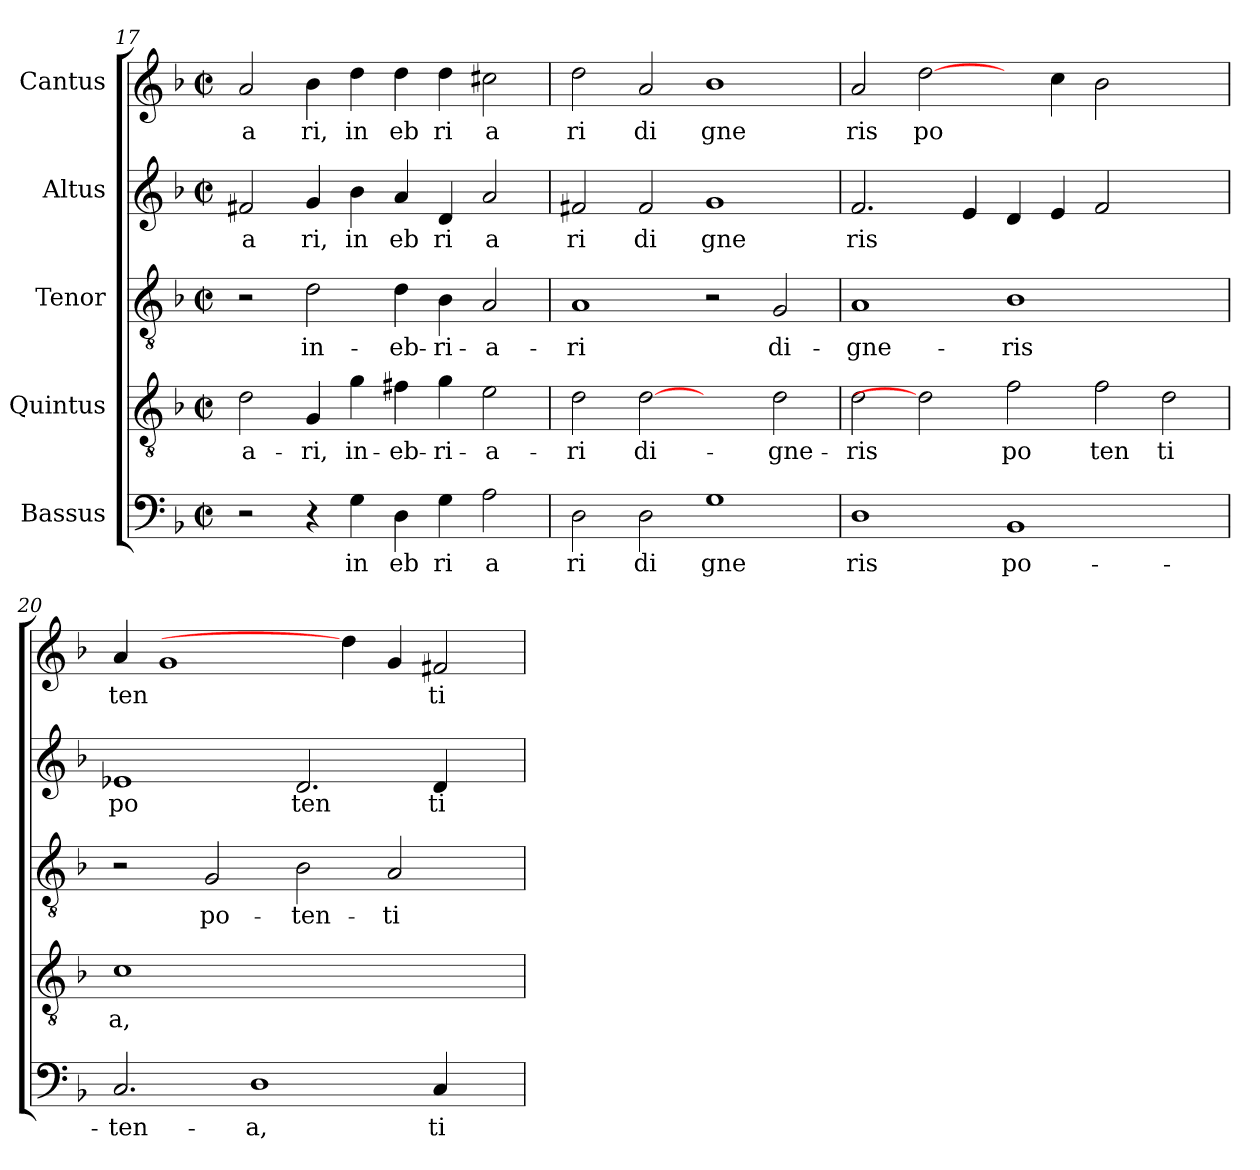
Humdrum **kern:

**kern	**text	**kern	**text	**kern	**text	**kern	**text	**kern	**text
*part5	*part5	*part4	*part4	*part3	*part3	*part2	*part2	*part1	*part1
*staff5	*staff5	*staff4	*staff4	*staff3	*staff3	*staff2	*staff2	*staff1	*staff1
*I"Bassus	*	*I"Quintus	*	*I"Tenor	*	*I"Altus	*	*I"Cantus	*
*clefF4	*	*clefGv2	*	*clefGv2	*	*clefG2	*	*clefG2	*
*k[b-]	*	*k[b-]	*	*k[b-]	*	*k[b-]	*	*k[b-]	*
*F:	*	*F:	*	*F:	*	*F:	*	*F:	*
*M2/2	*	*M2/2	*	*M2/2	*	*M2/2	*	*M2/2	*
*met(c|)	*	*met(c|)	*	*met(c|)	*	*met(c|)	*	*met(c|)	*
=17	=17	=17	=17	=17	=17	=17	=17	=17	=17
!	!	!	!LO:LY:b:cj	!	!	!	!LO:LY:b:cj	!	!LO:LY:b:cj
2r	.	2d\	-a-	2r	.	2f#X/	a	2a/	a
!	!	!	!LO:LY:b:cj	!	!LO:LY:b:cj	!	!LO:LY:b:cj	!	!LO:LY:b:cj
4r	.	4G/	-ri,	2d\	in-	4g/	ri,	4b-\	ri,
!	!LO:LY:b:cj	!	!LO:LY:b:cj	!	!	!	!LO:LY:b:cj	!	!LO:LY:b:cj
4G\	in	4g\	in-	.	.	4b-\	in	4dd\	in
!	!LO:LY:b:cj	!	!LO:LY:b:cj	!	!LO:LY:b:cj	!	!LO:LY:b:cj	!	!LO:LY:b:cj
4D\	eb	4f#X\	-eb-	4d\	-eb-	4a/	eb	4dd\	eb
!	!LO:LY:b:cj	!	!LO:LY:b:cj	!	!LO:LY:b:cj	!	!LO:LY:b:cj	!	!LO:LY:b:cj
4G\	ri	4g\	-ri-	4B-\	-ri-	4d/	ri	4dd\	ri
!	!LO:LY:b:cj	!	!LO:LY:b:cj	!	!LO:LY:b:cj	!	!LO:LY:b:cj	!	!LO:LY:b:cj
2A\	a	2e\	-a-	2A/	-a-	2a/	a	2cc#X\	a
=18	=18	=18	=18	=18	=18	=18	=18	=18	=18
!	!LO:LY:b:cj	!	!LO:LY:b:cj	!	!LO:LY:b:cj	!	!LO:LY:b:cj	!	!LO:LY:b:cj
2D\	ri	2d\	-ri	1A	-ri	2f#X/	ri	2dd\	ri
!	!LO:LY:b:cj	!	!LO:LY:b:cj	!	!	!	!LO:LY:b:cj	!	!LO:LY:b:cj
2D\	di	[2d	di-	.	.	2f#/	di	2a/	di
!	!LO:LY:b:cj	!	!	!	!	!	!LO:LY:b:cj	!	!LO:LY:b:cj
1G	gne	2ryy	.	2r	.	1g	gne	1b-	gne
!	!	!	!LO:LY:b:cj	!	!LO:LY:b:cj	!	!	!	!
.	.	2d\	-gne-	2G/	di-	.	.	.	.
!!LO:PB:g=z
=19	=19	=19	=19	=19	=19	=19	=19	=19	=19
!	!LO:LY:b:cj	!	!LO:LY:b:cj	!	!LO:LY:b:cj	!	!LO:LY:b:cj	!	!LO:LY:b:cj
1D	ris	2d\	-ris	1A	-gne-	2.f/	ris	2a/	ris
!	!	!	!	!	!	!	!	!	!LO:LY:b:cj
.	.	2d]	.	.	.	.	.	[2dd\	po
.	.	.	.	.	.	4e/	.	.	.
!	!LO:LY:b:cj	!	!LO:LY:b:cj	!	!LO:LY:b:cj	!	!	!	!
1BB-	po-	2f\	po	1B-	-ris	4d/	.	4ryy	.
.	.	.	.	.	.	4e/	.	4cc\	.
!	!	!	!LO:LY:b:cj	!	!	!	!	!	!
.	.	2f\	ten	.	.	2f/	.	2b-\	.
!	!	!	!LO:LY:b:cj	!	!	!	!	!	!
2ryy	.	2d\	ti	2ryy	.	2ryy	.	2ryy	.
=20	=20	=20	=20	=20	=20	=20	=20	=20	=20
!	!LO:LY:b:cj	!	!LO:LY:b:cj	!	!	!	!LO:LY:b:cj	!	!LO:LY:b
2.C/	-ten-	1c	a,	2r	.	1e-	po	4a/	ten
.	.	.	.	.	.	.	.	1g	.
!	!	!	!	!	!LO:LY:b:cj	!	!	!	!
.	.	.	.	2G/	po-	.	.	.	.
!	!LO:LY:b:cj	!	!	!	!	!	!	!	!
1D	-a,	.	.	.	.	.	.	.	.
!	!	!	!	!	!LO:LY:b:cj	!	!LO:LY:b:cj	!	!
.	.	1ryy	.	2B-\	-ten-	2.d/	ten	.	.
.	.	.	.	.	.	.	.	4dd\]	.
!	!	!	!	!	!LO:LY:b:cj	!	!	!	!
.	.	.	.	2A/	-ti-	.	.	4g/	.
!	!LO:LY:b:cj	!	!	!	!	!	!LO:LY:b:cj	!	!LO:LY:b:cj
4C/	-ti-	.	.	.	.	4d/	ti	2f#/	ti
4ryy	.	4ryy	.	4ryy	.	4ryy	.	.	.
=	=	=	=	=	=	=	=	=	=
*-	*-	*-	*-	*-	*-	*-	*-	*-	*-
